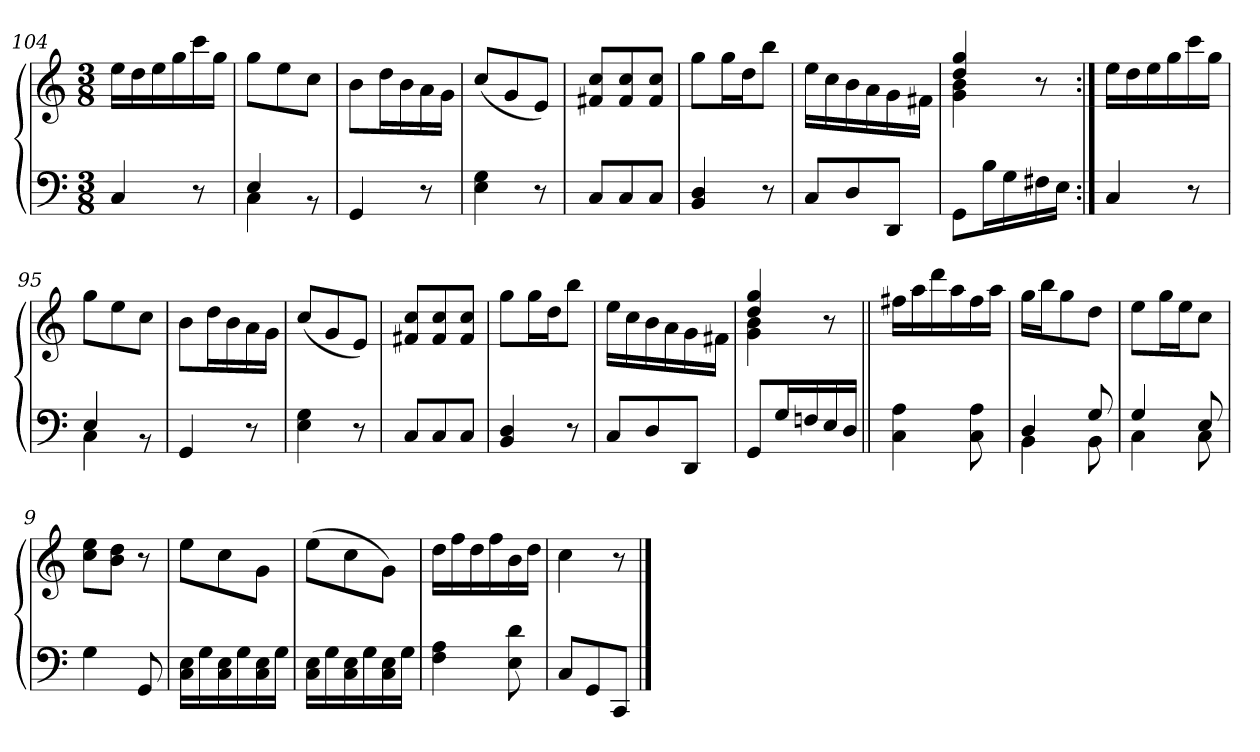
**kern	**kern
*part1	*part1
*staff2	*staff1
*clefF4	*clefG2
*k[]	*k[]
*M3/8	*M3/8
*MM80	*MM80
=104	=104
4C	16eeLL
.	16dd
.	16ee
.	16gg
8r	16ccc
.	16ggJJ
=95	=95
*^	*
4E	4C	8ggL
.	.	8ee
8rBB	8ryy	8ccJ
*v	*v	*
=158	=158
4GG	8bL
.	16ddL
.	16b
8r	16a
.	16gJJ
=13	=13
4E 4G	(8ccL
.	8g
8r	8eJ)
=161	=161
8CL	8f#X 8ccL
8C	8f# 8cc
8CJ	8f# 8ccJ
=47	=47
4BB 4D	8ggL
.	16ggL
.	16ddJ
8r	8bbJ
=11	=11
8CL	16eeLL
.	16cc
8D	16b
.	16a
8DDJ	16g
.	16f#XJJ
=5	=5
*	*^
8GGL	4dd 4gg	4g 4b
16BL	.	.
16G	.	.
16F#X	8r	8ryy
16EJJ	.	.
*	*v	*v
=104:|!	=104:|!
4C	16eeLL
.	16dd
.	16ee
.	16gg
8r	16ccc
.	16ggJJ
=95	=95
*^	*
4E	4C	8ggL
.	.	8ee
8rBB	8ryy	8ccJ
*v	*v	*
=158	=158
4GG	8bL
.	16ddL
.	16b
8r	16a
.	16gJJ
=13	=13
4E 4G	(8ccL
.	8g
8r	8eJ)
=161	=161
8CL	8f#X 8ccL
8C	8f# 8cc
8CJ	8f# 8ccJ
=47	=47
4BB 4D	8ggL
.	16ggL
.	16ddJ
8r	8bbJ
=11	=11
8CL	16eeLL
.	16cc
8D	16b
.	16a
8DDJ	16g
.	16f#XJJ
=5	=5
*	*^
8GGL	4dd 4gg	4g 4b
16GL	.	.
16Fn	.	.
16E	8r	8ryy
16DJJ	.	.
*	*v	*v
=90||	=90||
4C 4A	16ff#XLL
.	16aa
.	16ddd
.	16aa
8C 8A	16ff#
.	16aaJJ
=77	=77
*^	*
4D	4BB	16ggLL
.	.	16bbJ
.	.	8gg
8G	8BB	8ddJ
=15	=15	=15
4G	4C	8eeL
.	.	16ggL
.	.	16eeJ
8E	8C	8ccJ
*v	*v	*
=9	=9
4G	8cc 8eeL
.	8b 8ddJ
8GG	8r
=112	=112
16C 16ELL	8eeL
16G	.
16C 16E	8cc
16G	.
16C 16E	8gJ
16GJJ	.
=49	=49
16C 16ELL	(8eeL
16G	.
16C 16E	8cc
16G	.
16C 16E	8gJ)
16GJJ	.
=109	=109
4F 4A	16ddLL
.	16ff
.	16dd
.	16ff
8E 8d	16b
.	16ddJJ
=8	=8
8CL	4cc
8GG	.
8CCJ	8r
==	==
*-	*-
